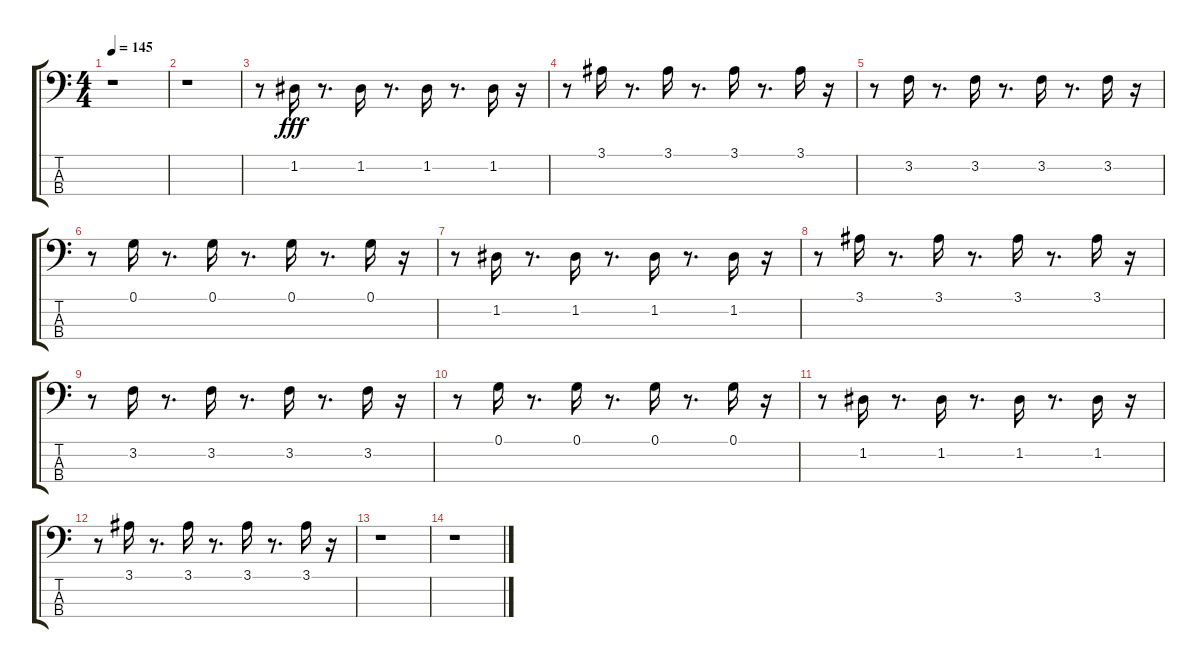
\track "" {instrument synthbass1}
\staff {score tabs}
\tuning (G2 D2 A1 E1) {hide}
\ts (4 4)
\tempo 145
\clef f4
\ks c
r.1{dy fff} |
r.1 |
r.8 1.2.16 r.8{d} 1.2.16 r.8{d} 1.2.16 r.8{d} 1.2.16 r.16 |
r.8 3.1.16 r.8{d} 3.1.16 r.8{d} 3.1.16 r.8{d} 3.1.16 r.16 |
r.8 3.2.16 r.8{d} 3.2.16 r.8{d} 3.2.16 r.8{d} 3.2.16 r.16 |
r.8 0.1.16 r.8{d} 0.1.16 r.8{d} 0.1.16 r.8{d} 0.1.16 r.16 |
r.8 1.2.16 r.8{d} 1.2.16 r.8{d} 1.2.16 r.8{d} 1.2.16 r.16 |
r.8 3.1.16 r.8{d} 3.1.16 r.8{d} 3.1.16 r.8{d} 3.1.16 r.16 |
r.8 3.2.16 r.8{d} 3.2.16 r.8{d} 3.2.16 r.8{d} 3.2.16 r.16 |
r.8 0.1.16 r.8{d} 0.1.16 r.8{d} 0.1.16 r.8{d} 0.1.16 r.16 |
r.8 1.2.16 r.8{d} 1.2.16 r.8{d} 1.2.16 r.8{d} 1.2.16 r.16 |
r.8 3.1.16 r.8{d} 3.1.16 r.8{d} 3.1.16 r.8{d} 3.1.16 r.16 |
r.1 |
r.1
